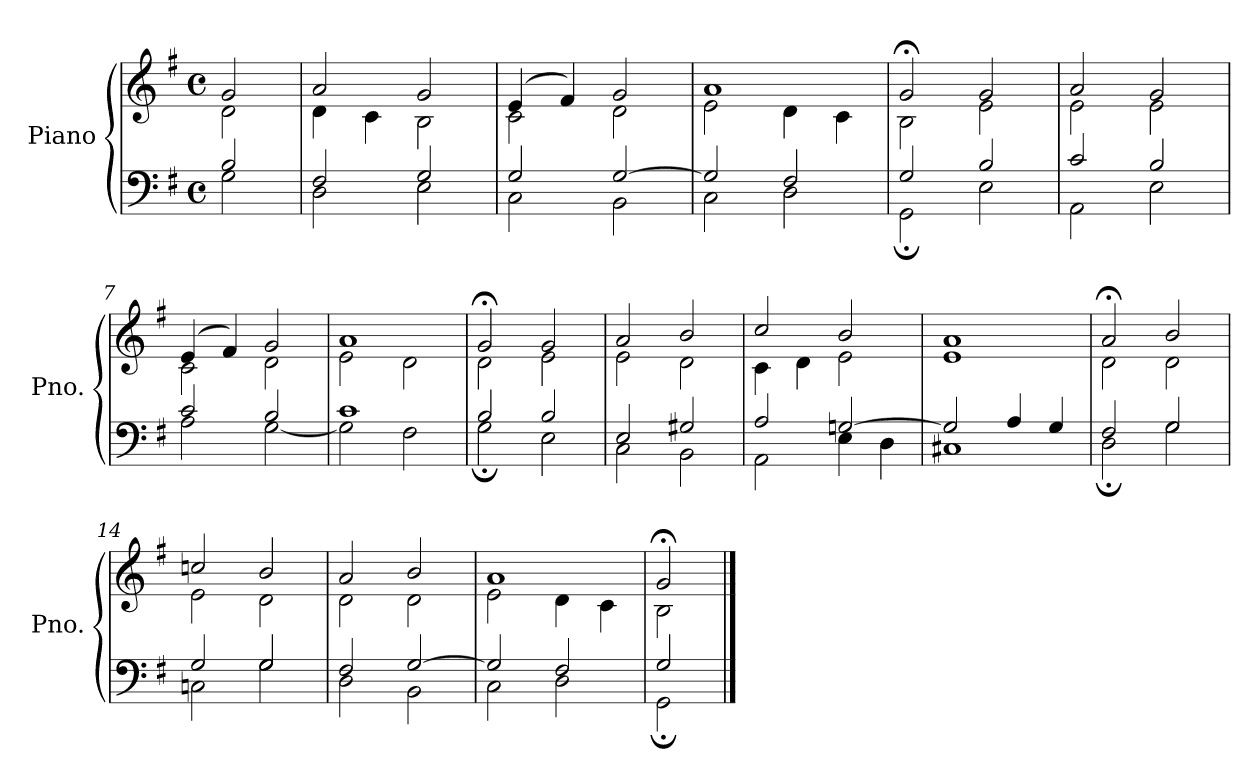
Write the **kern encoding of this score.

**kern	**kern
*part1	*part1
*staff2	*staff1
*I"Piano	*
*I'Pno.	*
*clefF4	*clefG2
*k[f#]	*k[f#]
*M4/4	*M4/4
*met(c)	*met(c)
=1	=1
*^	*^
2B/	2G\	2g/	2d\
=2	=2	=2	=2
2F#/	2D\	2a/	4d\
.	.	.	4c\
2G/	2E\	2g/	2B\
=3	=3	=3	=3
2G/	2C\	(4e/	2c\
.	.	4f#/)	.
[2G/	2BB\	2g/	2d\
=4	=4	=4	=4
2G/]	2C\	1a	2e\
2F#/	2D\	.	4d\
.	.	.	4c\
=5	=5	=5	=5
2G/	2GG;\	2g;</	2B\
2B/	2E\	2g/	2e\
=6	=6	=6	=6
2c/	2AA\	2a/	2e\
2B/	2E\	2g/	2e\
=7	=7	=7	=7
2c/	2A\	(4e/	2c\
.	.	4f#/)	.
2B/	[2G\	2g/	2d\
=8	=8	=8	=8
1c	2G\]	1a	2e\
.	2F#\	.	2d\
=9	=9	=9	=9
2B/	2G;\	2g;</	2d\
2B/	2E\	2g/	2e\
!!LO:LB:g=z	!!
=10	=10	=10	=10
2E/	2C\	2a/	2e\
2G#X/	2BB\	2b/	2d\
=11	=11	=11	=11
2A/	2AA\	2cc/	4c\
.	.	.	4d\
[2Gn/	4E\	2b/	2e\
.	4D\	.	.
=12	=12	=12	=12
2G/]	1C#X	1a	1e
4A/	.	.	.
4G/	.	.	.
=13	=13	=13	=13
2F#/	2D;\	2a;</	2d\
2G/	2G\	2b/	2d\
=14	=14	=14	=14
2G/	2Cn\	2ccn/	2e\
2G/	2G\	2b/	2d\
=15	=15	=15	=15
2F#/	2D\	2a/	2d\
[2G/	2BB\	2b/	2d\
=16	=16	=16	=16
2G/]	2C\	1a	2e\
2F#/	2D\	.	4d\
.	.	.	4c\
=17	=17	=17	=17
2G/	2GG;\	2g;</	2B\
*v	*v	*	*
*	*v	*v
==	==
*-	*-
